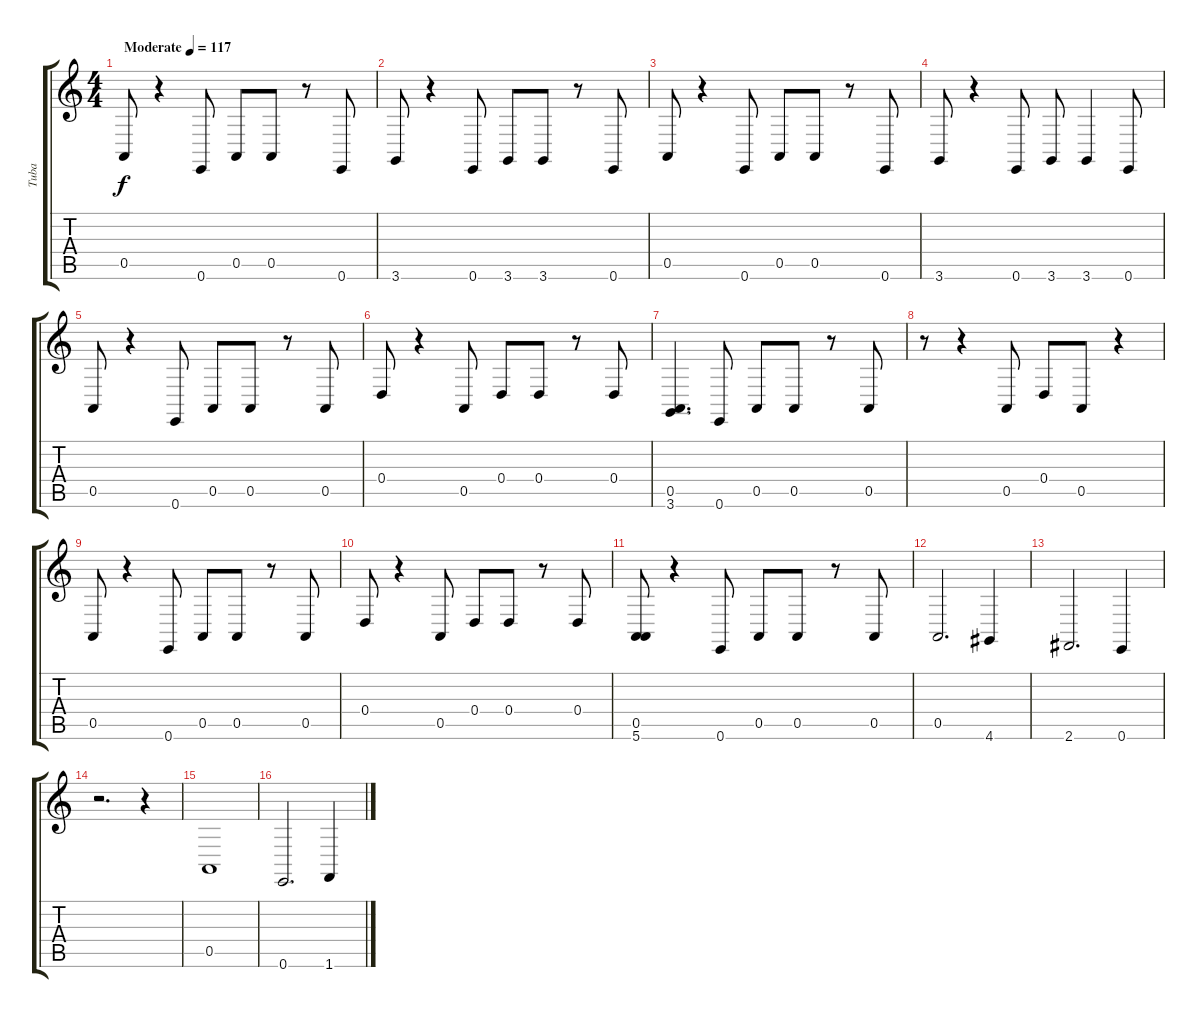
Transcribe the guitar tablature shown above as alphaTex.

\track ("Tuba" "Tuba") {instrument tuba}
\staff {score tabs}
\tuning (E4 B3 G3 D3 A2 E2) {hide}
\ts (4 4)
\tempo (117 "Moderate")
\clef g2
\ks c
0.5.8{dy f instrument tuba} r.4 0.6.8 0.5.8 0.5.8 r.8 0.6.8 |
3.6.8 r.4 0.6.8 3.6.8 3.6.8 r.8 0.6.8 |
0.5.8 r.4 0.6.8 0.5.8 0.5.8 r.8 0.6.8 |
3.6.8 r.4 0.6.8 3.6.8 3.6.4 0.6.8 |
0.5.8 r.4 0.6.8 0.5.8 0.5.8 r.8 0.5.8 |
0.4.8 r.4 0.5.8 0.4.8 0.4.8 r.8 0.4.8 |
(0.5 3.6).4{d} 0.6.8 0.5.8 0.5.8 r.8 0.5.8 |
r.8 r.4 0.5.8 0.4.8 0.5.8 r.4 |
0.5.8 r.4 0.6.8 0.5.8 0.5.8 r.8 0.5.8 |
0.4.8 r.4 0.5.8 0.4.8 0.4.8 r.8 0.4.8 |
(0.5 5.6).8 r.4 0.6.8 0.5.8 0.5.8 r.8 0.5.8 |
0.5.2{d} 4.6.4 |
2.6.2{d} 0.6.4 |
r.2{d} r.4 |
0.5.1 |
0.6.2{d} 1.6.4
